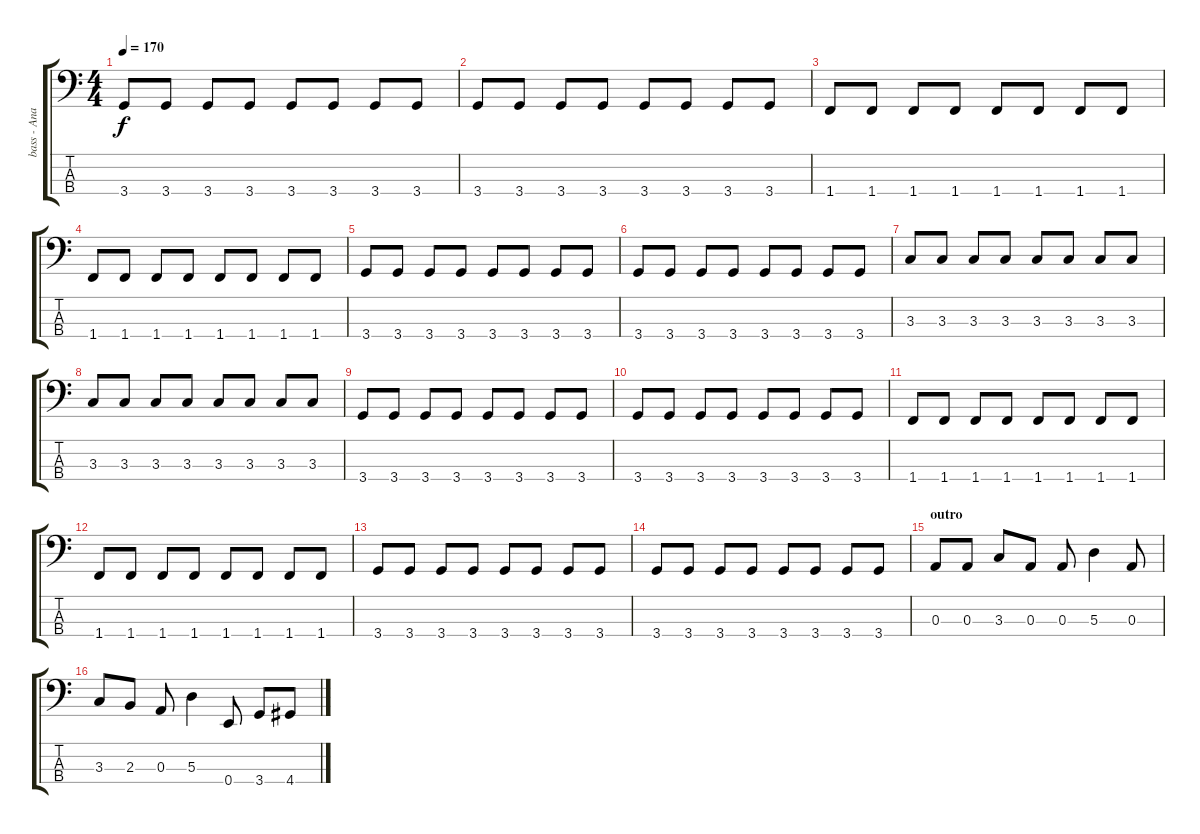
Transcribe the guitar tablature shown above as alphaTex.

\track ("bass - Anas" "bass - Ana") {instrument electricbasspick}
\staff {score tabs}
\tuning (G2 D2 A1 E1) {hide}
\ts (4 4)
\tempo 170
\clef f4
\ks c
3.4.8{dy f} 3.4.8 3.4.8 3.4.8 3.4.8 3.4.8 3.4.8 3.4.8 |
3.4.8 3.4.8 3.4.8 3.4.8 3.4.8 3.4.8 3.4.8 3.4.8 |
1.4.8 1.4.8 1.4.8 1.4.8 1.4.8 1.4.8 1.4.8 1.4.8 |
1.4.8 1.4.8 1.4.8 1.4.8 1.4.8 1.4.8 1.4.8 1.4.8 |
3.4.8 3.4.8 3.4.8 3.4.8 3.4.8 3.4.8 3.4.8 3.4.8 |
3.4.8 3.4.8 3.4.8 3.4.8 3.4.8 3.4.8 3.4.8 3.4.8 |
3.3.8 3.3.8 3.3.8 3.3.8 3.3.8 3.3.8 3.3.8 3.3.8 |
3.3.8 3.3.8 3.3.8 3.3.8 3.3.8 3.3.8 3.3.8 3.3.8 |
3.4.8 3.4.8 3.4.8 3.4.8 3.4.8 3.4.8 3.4.8 3.4.8 |
3.4.8 3.4.8 3.4.8 3.4.8 3.4.8 3.4.8 3.4.8 3.4.8 |
1.4.8 1.4.8 1.4.8 1.4.8 1.4.8 1.4.8 1.4.8 1.4.8 |
1.4.8 1.4.8 1.4.8 1.4.8 1.4.8 1.4.8 1.4.8 1.4.8 |
3.4.8 3.4.8 3.4.8 3.4.8 3.4.8 3.4.8 3.4.8 3.4.8 |
3.4.8 3.4.8 3.4.8 3.4.8 3.4.8 3.4.8 3.4.8 3.4.8 |
\section ("" "outro")
0.3.8 0.3.8 3.3.8 0.3.8 0.3.8 5.3.4 0.3.8 |
3.3.8 2.3.8 0.3.8 5.3.4 0.4.8 3.4.8 4.4.8
